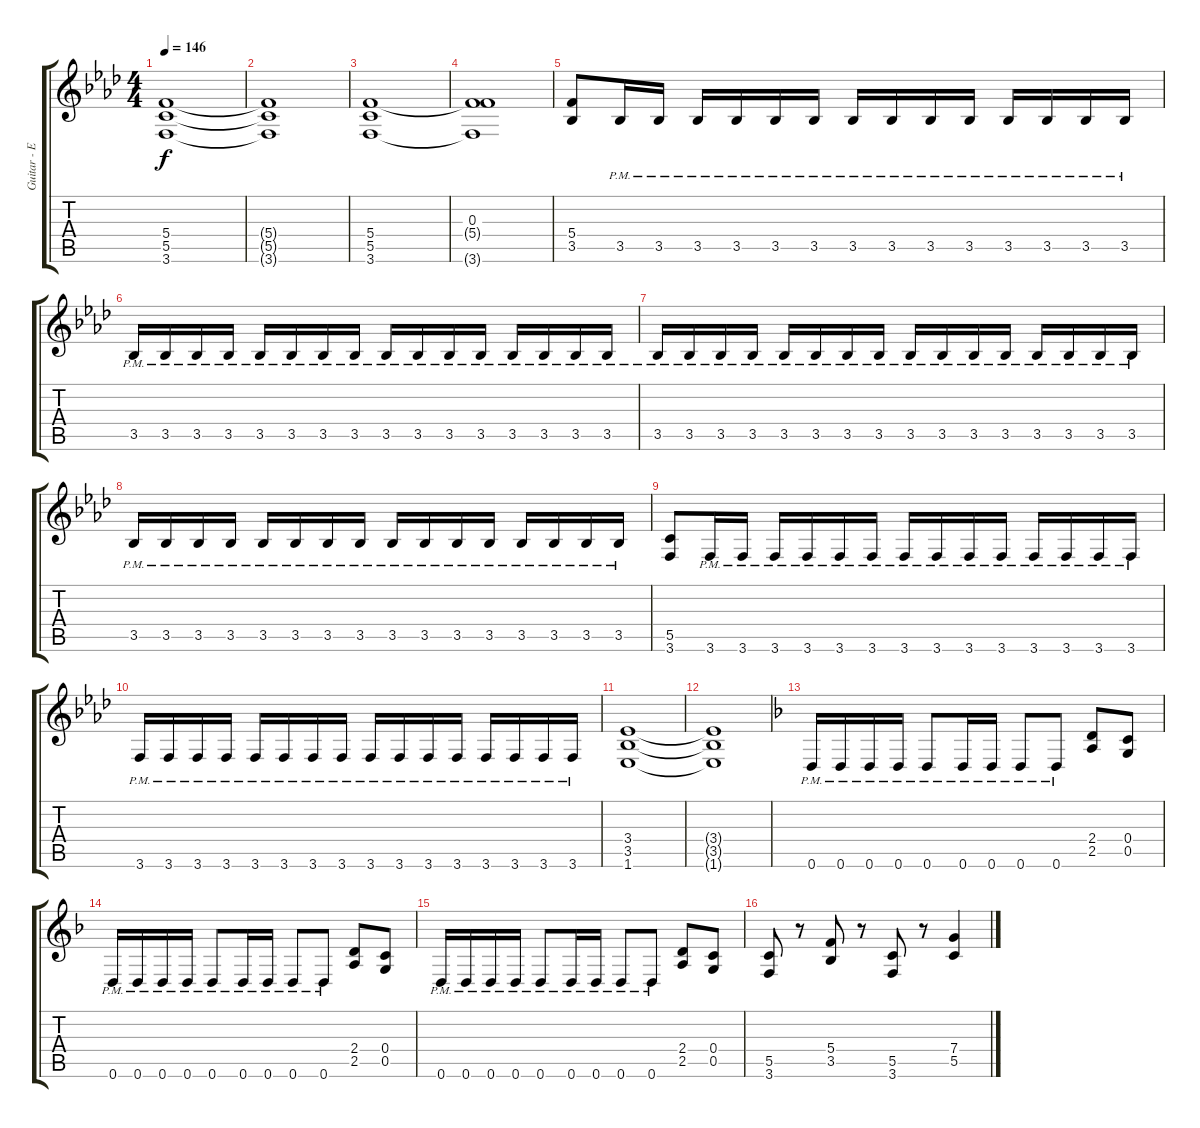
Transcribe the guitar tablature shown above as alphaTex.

\track ("Guitar - Emppu" "Guitar - E") {instrument distortionguitar}
\staff {score tabs}
\tuning (D4 A3 F3 C3 G2 D2) {hide}
\ts (4 4)
\tempo 146
\clef g2
\ks fminor
(5.4 5.5 3.6).1{dy f} |
(5.4{t} 5.5{t} 3.6{t}).1 |
(5.4 5.5 3.6).1 |
(0.3 5.4{t} 3.6{t}).1 |
(5.4 3.5).8 3.5{pm}.16 3.5{pm}.16 3.5{pm}.16 3.5{pm}.16 3.5{pm}.16 3.5{pm}.16 3.5{pm}.16 3.5{pm}.16 3.5{pm}.16 3.5{pm}.16 3.5{pm}.16 3.5{pm}.16 3.5{pm}.16 3.5{pm}.16 |
3.5{pm}.16 3.5{pm}.16 3.5{pm}.16 3.5{pm}.16 3.5{pm}.16 3.5{pm}.16 3.5{pm}.16 3.5{pm}.16 3.5{pm}.16 3.5{pm}.16 3.5{pm}.16 3.5{pm}.16 3.5{pm}.16 3.5{pm}.16 3.5{pm}.16 3.5{pm}.16 |
3.5{pm}.16 3.5{pm}.16 3.5{pm}.16 3.5{pm}.16 3.5{pm}.16 3.5{pm}.16 3.5{pm}.16 3.5{pm}.16 3.5{pm}.16 3.5{pm}.16 3.5{pm}.16 3.5{pm}.16 3.5{pm}.16 3.5{pm}.16 3.5{pm}.16 3.5{pm}.16 |
3.5{pm}.16 3.5{pm}.16 3.5{pm}.16 3.5{pm}.16 3.5{pm}.16 3.5{pm}.16 3.5{pm}.16 3.5{pm}.16 3.5{pm}.16 3.5{pm}.16 3.5{pm}.16 3.5{pm}.16 3.5{pm}.16 3.5{pm}.16 3.5{pm}.16 3.5{pm}.16 |
(5.5 3.6).8 3.6{pm}.16 3.6{pm}.16 3.6{pm}.16 3.6{pm}.16 3.6{pm}.16 3.6{pm}.16 3.6{pm}.16 3.6{pm}.16 3.6{pm}.16 3.6{pm}.16 3.6{pm}.16 3.6{pm}.16 3.6{pm}.16 3.6{pm}.16 |
3.6{pm}.16 3.6{pm}.16 3.6{pm}.16 3.6{pm}.16 3.6{pm}.16 3.6{pm}.16 3.6{pm}.16 3.6{pm}.16 3.6{pm}.16 3.6{pm}.16 3.6{pm}.16 3.6{pm}.16 3.6{pm}.16 3.6{pm}.16 3.6{pm}.16 3.6{pm}.16 |
(3.4 3.5 1.6).1 |
(3.4{t} 3.5{t} 1.6{t}).1 |
\ks dminor
0.6{pm}.16 0.6{pm}.16 0.6{pm}.16 0.6{pm}.16 0.6{pm}.8 0.6{pm}.16 0.6{pm}.16 0.6{pm}.8 0.6{pm}.8 (2.4 2.5).8 (0.4 0.5).8 |
0.6{pm}.16 0.6{pm}.16 0.6{pm}.16 0.6{pm}.16 0.6{pm}.8 0.6{pm}.16 0.6{pm}.16 0.6{pm}.8 0.6{pm}.8 (2.4 2.5).8 (0.4 0.5).8 |
0.6{pm}.16 0.6{pm}.16 0.6{pm}.16 0.6{pm}.16 0.6{pm}.8 0.6{pm}.16 0.6{pm}.16 0.6{pm}.8 0.6{pm}.8 (2.4 2.5).8 (0.4 0.5).8 |
(5.5 3.6).8 r.8 (5.4 3.5).8 r.8 (5.5 3.6).8 r.8 (7.4 5.5).4
